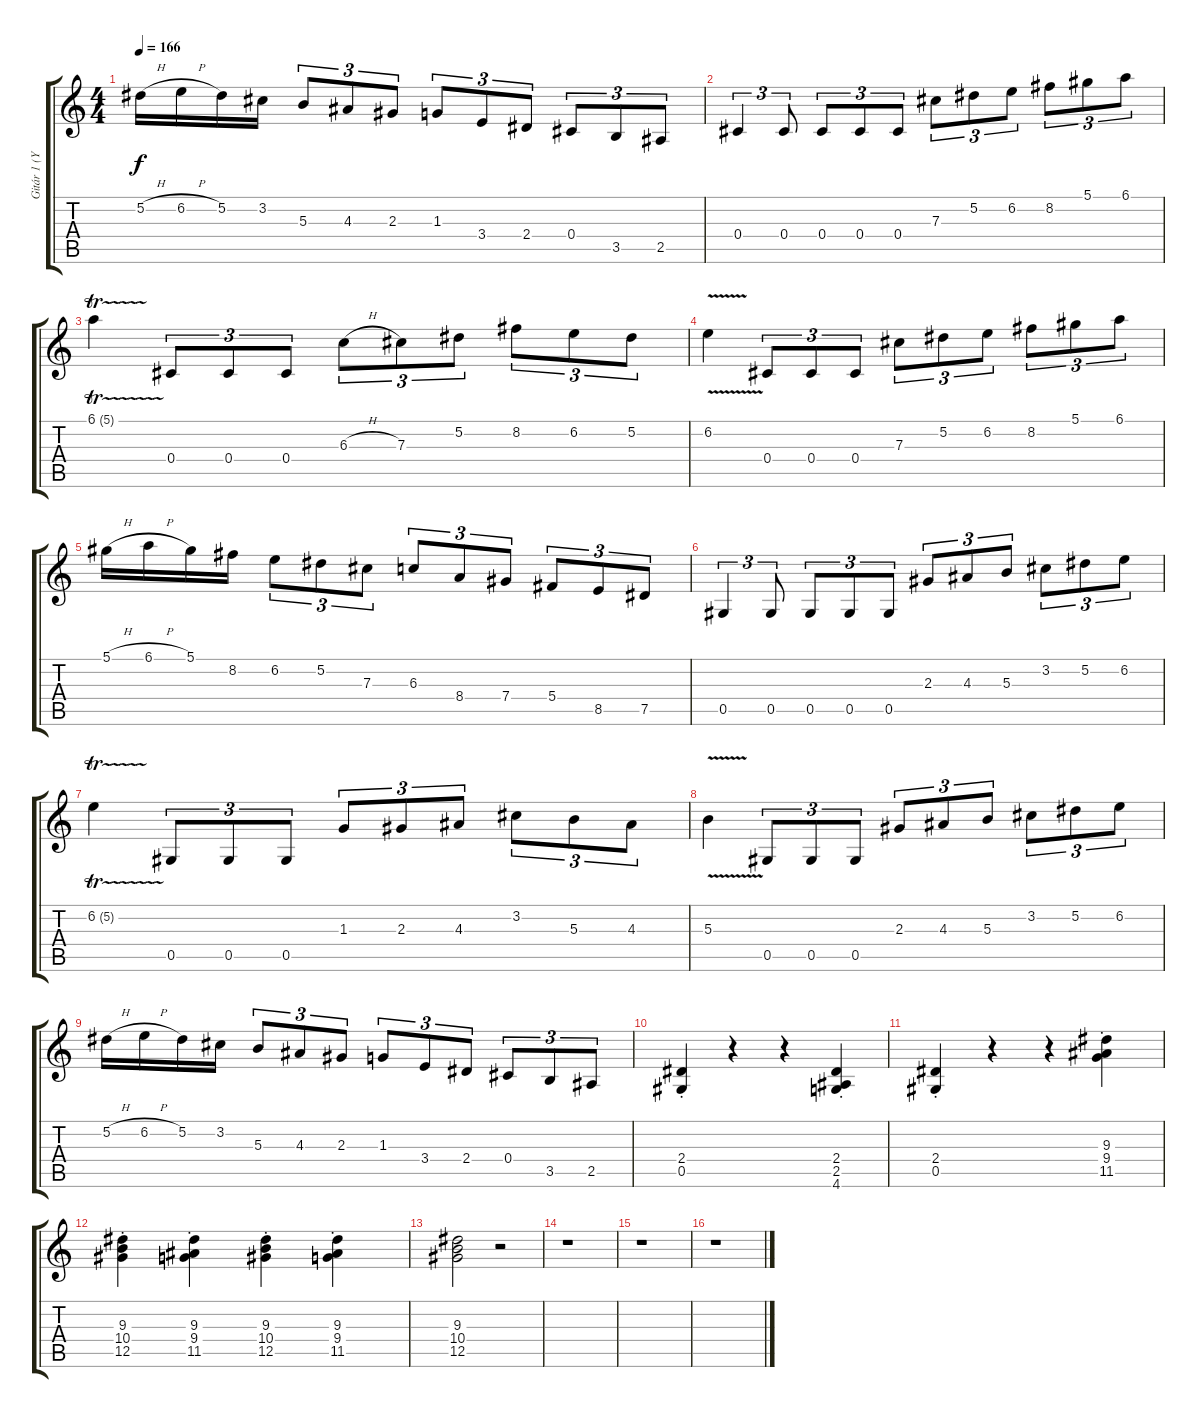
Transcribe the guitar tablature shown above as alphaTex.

\track ("Gitár 1 (Yngwie Malmsteen)" "Gitár 1 (Y") {instrument distortionguitar}
\staff {score tabs}
\tuning (Eb4 Bb3 Gb3 Db3 Ab2 Eb2) {hide}
\ts (4 4)
\tempo 166
\clef g2
\ks c
5.2{h}.16{dy f} 6.2{h}.16 5.2.16 3.2.16 5.3.8{tu (3 2)} 4.3.8{tu (3 2)} 2.3.8{tu (3 2)} 1.3.8{tu (3 2)} 3.4.8{tu (3 2)} 2.4.8{tu (3 2)} 0.4.8{tu (3 2)} 3.5.8{tu (3 2)} 2.5.8{tu (3 2)} |
0.4.4{tu (3 2)} 0.4.8{tu (3 2)} 0.4.8{tu (3 2)} 0.4.8{tu (3 2)} 0.4.8{tu (3 2)} 7.3.8{tu (3 2)} 5.2.8{tu (3 2)} 6.2.8{tu (3 2)} 8.2.8{tu (3 2)} 5.1.8{tu (3 2)} 6.1.8{tu (3 2)} |
6.1{tr (5 16)}.4 0.4.8{tu (3 2)} 0.4.8{tu (3 2)} 0.4.8{tu (3 2)} 6.3{h}.8{tu (3 2)} 7.3.8{tu (3 2)} 5.2.8{tu (3 2)} 8.2.8{tu (3 2)} 6.2.8{tu (3 2)} 5.2.8{tu (3 2)} |
6.2{v}.4 0.4.8{tu (3 2)} 0.4.8{tu (3 2)} 0.4.8{tu (3 2)} 7.3.8{tu (3 2)} 5.2.8{tu (3 2)} 6.2.8{tu (3 2)} 8.2.8{tu (3 2)} 5.1.8{tu (3 2)} 6.1.8{tu (3 2)} |
5.1{h}.16 6.1{h}.16 5.1.16 8.2.16 6.2.8{tu (3 2)} 5.2.8{tu (3 2)} 7.3.8{tu (3 2)} 6.3.8{tu (3 2)} 8.4.8{tu (3 2)} 7.4.8{tu (3 2)} 5.4.8{tu (3 2)} 8.5.8{tu (3 2)} 7.5.8{tu (3 2)} |
0.5.4{tu (3 2)} 0.5.8{tu (3 2)} 0.5.8{tu (3 2)} 0.5.8{tu (3 2)} 0.5.8{tu (3 2)} 2.3.8{tu (3 2)} 4.3.8{tu (3 2)} 5.3.8{tu (3 2)} 3.2.8{tu (3 2)} 5.2.8{tu (3 2)} 6.2.8{tu (3 2)} |
6.2{tr (5 16)}.4 0.5.8{tu (3 2)} 0.5.8{tu (3 2)} 0.5.8{tu (3 2)} 1.3.8{tu (3 2)} 2.3.8{tu (3 2)} 4.3.8{tu (3 2)} 3.2.8{tu (3 2)} 5.3.8{tu (3 2)} 4.3.8{tu (3 2)} |
5.3{v}.4 0.5.8{tu (3 2)} 0.5.8{tu (3 2)} 0.5.8{tu (3 2)} 2.3.8{tu (3 2)} 4.3.8{tu (3 2)} 5.3.8{tu (3 2)} 3.2.8{tu (3 2)} 5.2.8{tu (3 2)} 6.2.8{tu (3 2)} |
5.2{h}.16 6.2{h}.16 5.2.16 3.2.16 5.3.8{tu (3 2)} 4.3.8{tu (3 2)} 2.3.8{tu (3 2)} 1.3.8{tu (3 2)} 3.4.8{tu (3 2)} 2.4.8{tu (3 2)} 0.4.8{tu (3 2)} 3.5.8{tu (3 2)} 2.5.8{tu (3 2)} |
(2.4{st} 0.5{st}).4 r.4 r.4 (2.4{st} 2.5{st} 4.6{st}).4 |
(2.4{st} 0.5{st}).4 r.4 r.4 (9.3{st} 9.4{st} 11.5{st}).4 |
(9.3{st} 10.4{st} 12.5{st}).4 (9.3{st} 9.4{st} 11.5{st}).4 (9.3{st} 10.4{st} 12.5{st}).4 (9.3{st} 9.4{st} 11.5{st}).4 |
(9.3 10.4 12.5).2 r.2 |
r.1 |
r.1 |
r.1
